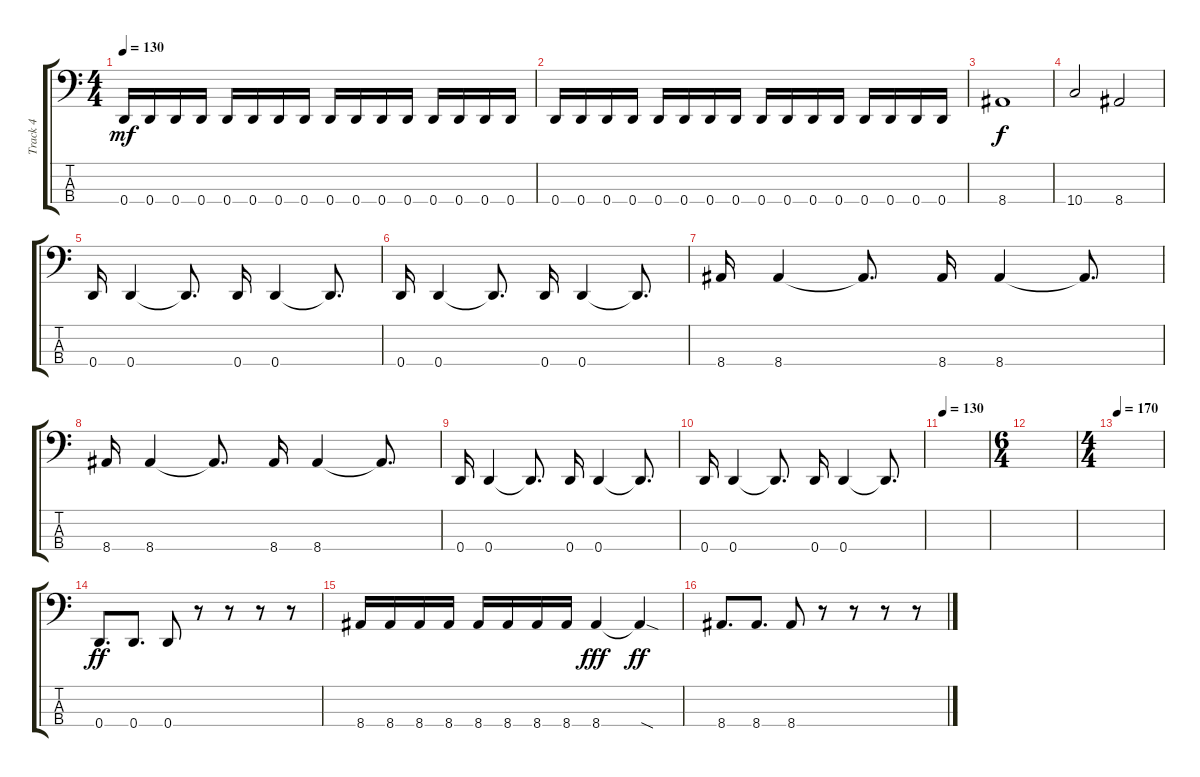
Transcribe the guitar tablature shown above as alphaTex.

\track ("Track 4" "Track 4") {instrument electricbasspick}
\staff {score tabs}
\tuning (G2 D2 A1 D1) {hide}
\ts (4 4)
\tempo 130
\clef f4
\ks c
0.4.16{dy mf} 0.4.16 0.4.16 0.4.16 0.4.16 0.4.16 0.4.16 0.4.16 0.4.16 0.4.16 0.4.16 0.4.16 0.4.16 0.4.16 0.4.16 0.4.16 |
0.4.16 0.4.16 0.4.16 0.4.16 0.4.16 0.4.16 0.4.16 0.4.16 0.4.16 0.4.16 0.4.16 0.4.16 0.4.16 0.4.16 0.4.16 0.4.16 |
8.4.1{dy f} |
10.4.2 8.4.2 |
0.4.16 0.4.4 0.4{t}.8{d} 0.4.16 0.4.4 0.4{t}.8{d} |
0.4.16 0.4.4 0.4{t}.8{d} 0.4.16 0.4.4 0.4{t}.8{d} |
8.4.16 8.4.4 8.4{t}.8{d} 8.4.16 8.4.4 8.4{t}.8{d} |
8.4.16 8.4.4 8.4{t}.8{d} 8.4.16 8.4.4 8.4{t}.8{d} |
0.4.16 0.4.4 0.4{t}.8{d} 0.4.16 0.4.4 0.4{t}.8{d} |
0.4.16 0.4.4 0.4{t}.8{d} 0.4.16 0.4.4 0.4{t}.8{d} |
\tempo 130
|
\ts (6 4)
|
\ts (4 4)
\tempo 170
|
0.4.8{d dy ff} 0.4.8{d} 0.4.8 r.8 r.8 r.8 r.8 |
8.4.16 8.4.16 8.4.16 8.4.16 8.4.16 8.4.16 8.4.16 8.4.16 8.4.4{dy fff} 8.4{sod t}.4{dy ff} |
8.4.8{d} 8.4.8{d} 8.4.8 r.8 r.8 r.8 r.8
